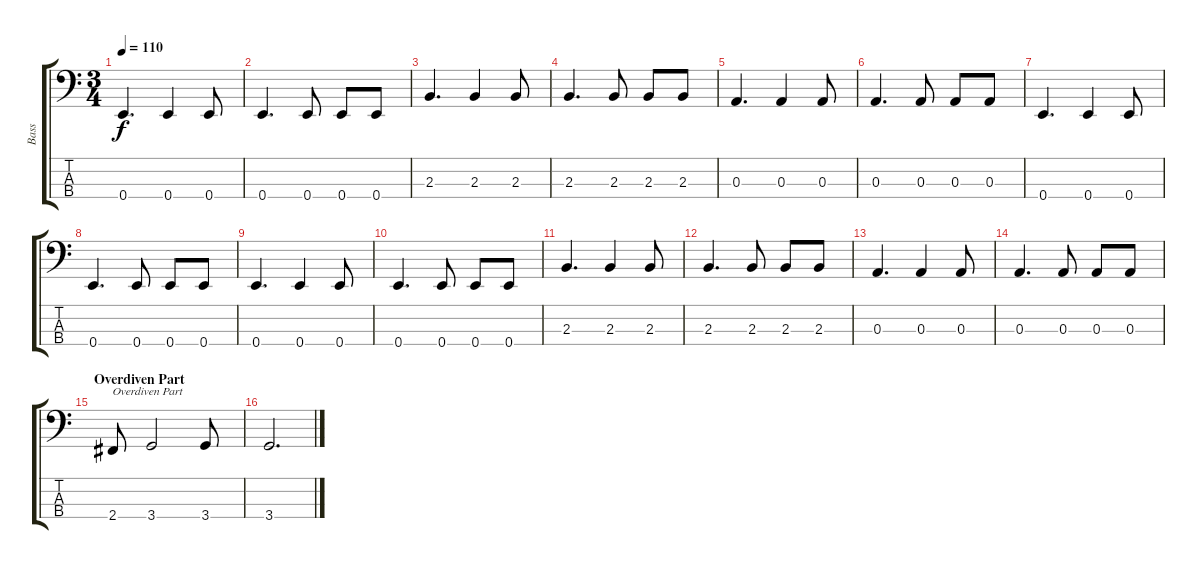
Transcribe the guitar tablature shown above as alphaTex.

\track ("Bass" "Bass") {instrument electricbasspick}
\staff {score tabs}
\tuning (G2 D2 A1 E1) {hide}
\ts (3 4)
\tempo 110
\clef f4
\ks c
0.4.4{d dy f} 0.4.4 0.4.8 |
0.4.4{d} 0.4.8 0.4.8 0.4.8 |
2.3.4{d} 2.3.4 2.3.8 |
2.3.4{d} 2.3.8 2.3.8 2.3.8 |
0.3.4{d} 0.3.4 0.3.8 |
0.3.4{d} 0.3.8 0.3.8 0.3.8 |
0.4.4{d} 0.4.4 0.4.8 |
0.4.4{d} 0.4.8 0.4.8 0.4.8 |
0.4.4{d} 0.4.4 0.4.8 |
0.4.4{d} 0.4.8 0.4.8 0.4.8 |
2.3.4{d} 2.3.4 2.3.8 |
2.3.4{d} 2.3.8 2.3.8 2.3.8 |
0.3.4{d} 0.3.4 0.3.8 |
0.3.4{d} 0.3.8 0.3.8 0.3.8 |
\section ("" "Overdiven Part")
2.4.8{txt "Overdiven Part"} 3.4.2 3.4.8 |
3.4.2{d}
